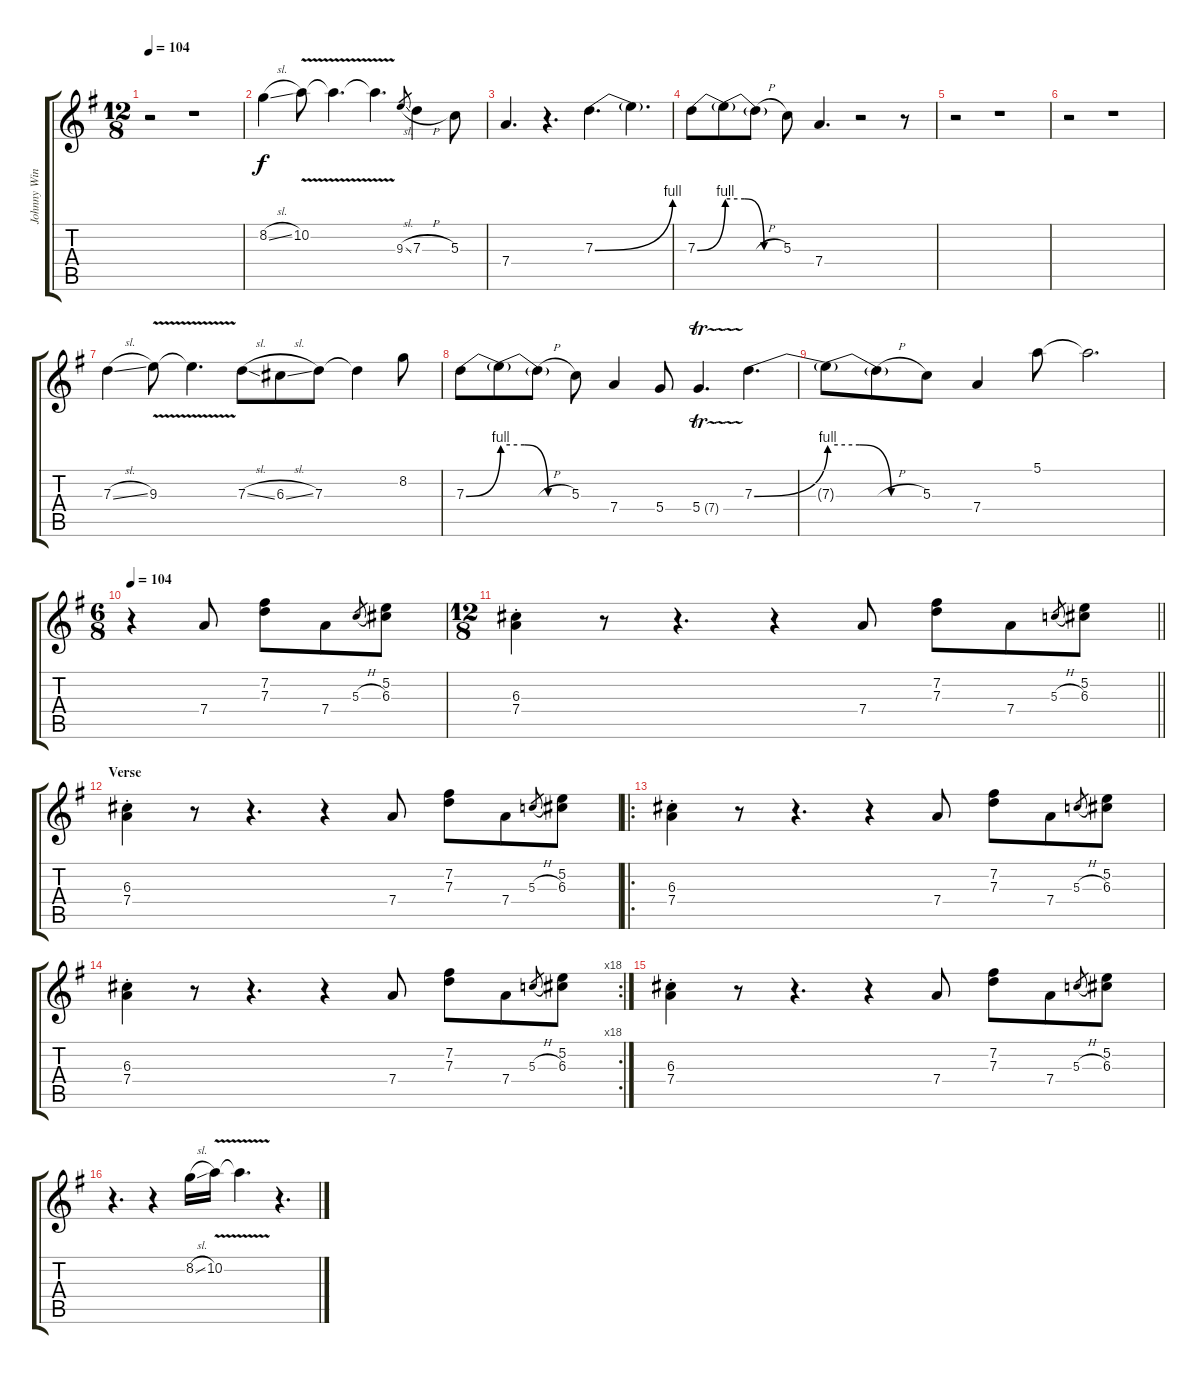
\track ("Johnny Winter - Electric Guitar" "Johnny Win") {instrument electricguitarclean}
\staff {score tabs}
\tuning (E4 B3 G3 D3 A2 E2) {hide}
\ts (12 8)
\tempo 104
\clef g2
\ks g
r.2{dy f instrument electricguitarclean} r.1 |
8.2{sl}.4 10.2{v}.8 10.2{v t}.4{d} 10.2{v t}.4{d} 9.3{sl}.8{gr} 7.3{h}.4 5.3.8 |
7.4.4{d} r.4{d} 7.3{be (bend 0 0 60 4)}.4{d} 7.3{t}.4{d} |
7.3{be (bend 0 0 60 4)}.8 7.3{be (custom 0 4 20 4 40 0 60 0) t}.8 7.3{h t}.8 5.3.8 7.4.4{d} r.2 r.8 |
r.2 r.1 |
r.2 r.1 |
7.3{sl}.4 9.3{v}.8 9.3{v t}.4{d} 7.3{sl}.8 6.3{sl}.8 7.3.8 7.3{t}.4 8.2.8 |
7.3{be (bend 0 0 60 4)}.8 7.3{be (custom 0 4 20 4 40 0 60 0) t}.8 7.3{h t}.8 5.3.8 7.4.4 5.4.8 5.4{tr (7 32)}.4{d} 7.3{be (bend 0 0 60 4)}.4{d} |
7.3{be (custom 0 4 20 4 40 0 60 0) t}.8 7.3{h t}.8 5.3.8 7.4.4 5.1.8 5.1{t}.2{d} |
\ts (6 8)
\tempo 104
r.4 7.4.8 (7.2 7.3).8 7.4.8 5.3{h}.8{gr} (5.2 6.3).8 |
\ts (12 8)
\barLineRight lightlight
(6.3{st} 7.4{st}).4 r.8 r.4{d} r.4 7.4.8 (7.2 7.3).8 7.4.8 5.3{h}.8{gr} (5.2 6.3).8 |
\section ("" "Verse")
(6.3{st} 7.4{st}).4 r.8 r.4{d} r.4 7.4.8 (7.2 7.3).8 7.4.8 5.3{h}.8{gr} (5.2 6.3).8 |
\ro
(6.3{st} 7.4{st}).4 r.8 r.4{d} r.4 7.4.8 (7.2 7.3).8 7.4.8 5.3{h}.8{gr} (5.2 6.3).8 |
\rc 18
(6.3{st} 7.4{st}).4 r.8 r.4{d} r.4 7.4.8 (7.2 7.3).8 7.4.8 5.3{h}.8{gr} (5.2 6.3).8 |
(6.3{st} 7.4{st}).4 r.8 r.4{d} r.4 7.4.8 (7.2 7.3).8 7.4.8 5.3{h}.8{gr} (5.2 6.3).8 |
r.4{d} r.4 8.2{sl}.16 10.2{v}.16 10.2{v t}.4{d} r.4{d}
